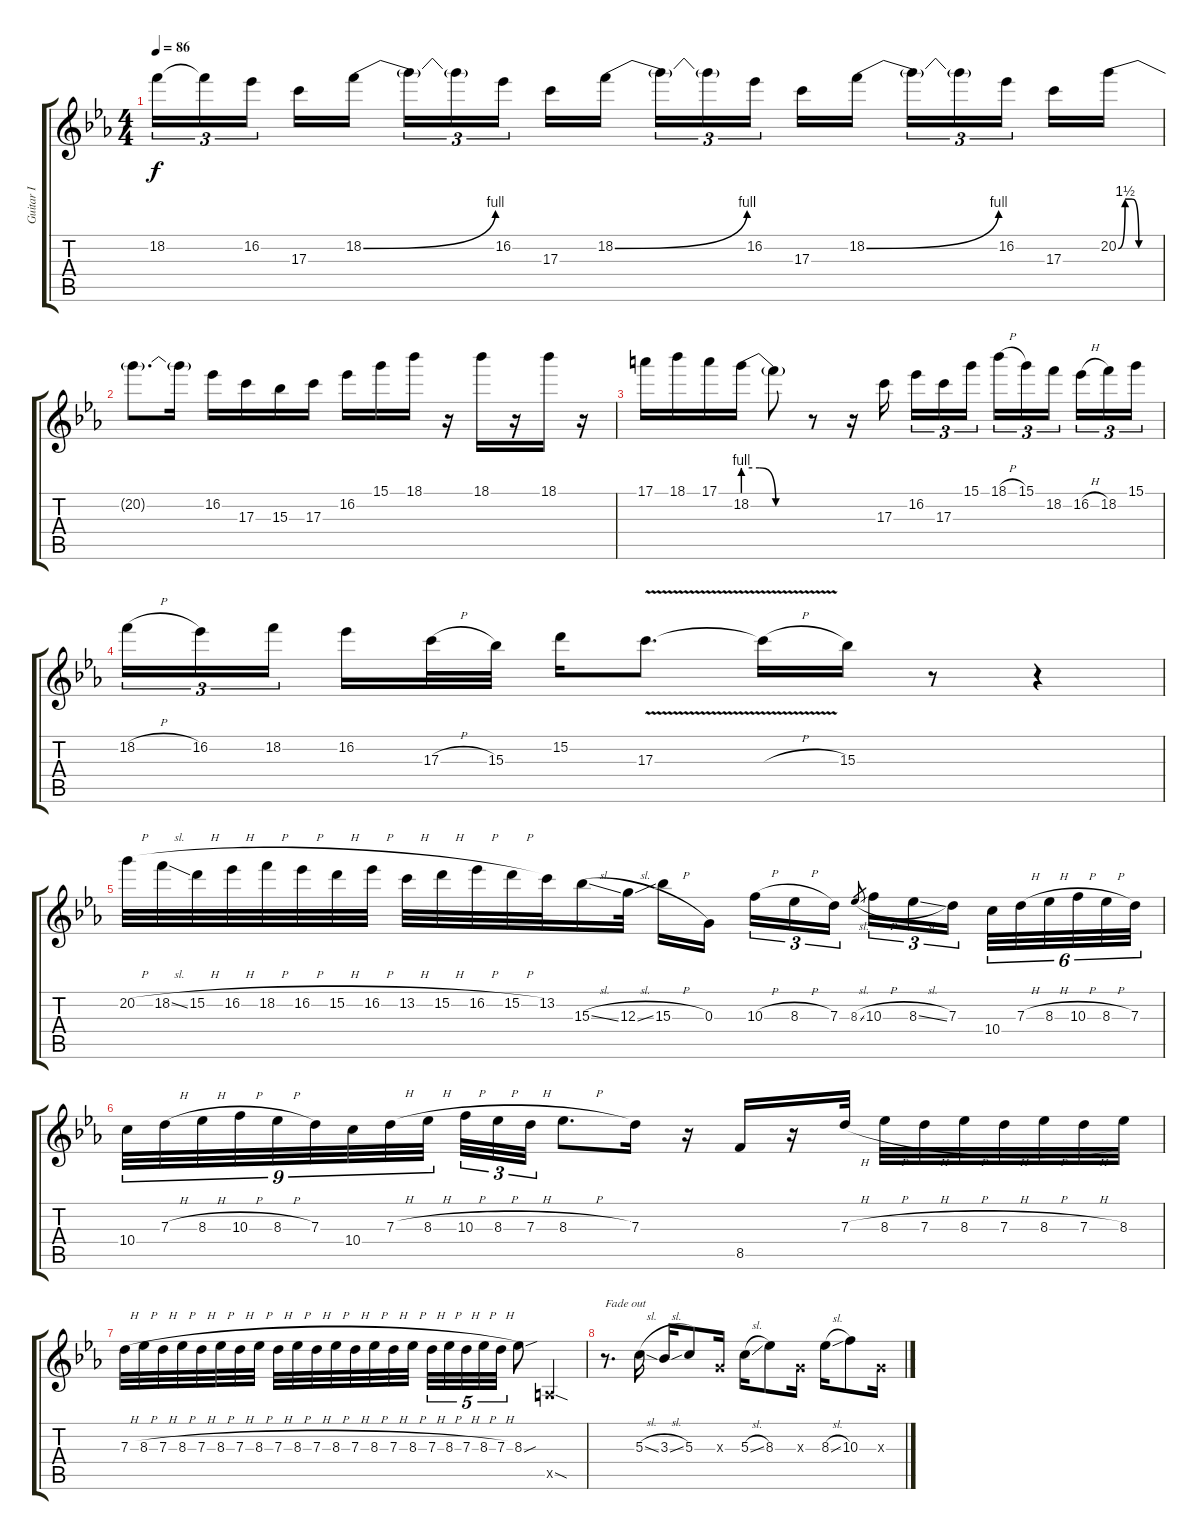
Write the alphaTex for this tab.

\track ("Guitar I" "Guitar I") {instrument distortionguitar}
\staff {score tabs}
\tuning (E4 B3 G3 D3 A2 E2) {hide}
\ts (4 4)
\tempo 86
\clef g2
\ks eb
18.2{t}.16{tu (3 2) dy f} 18.2{t}.16{tu (3 2)} 16.2.16{tu (3 2)} 17.3.16 18.2{be (bend 0 0 60 4)}.16 18.2{t}.16{tu (3 2)} 18.2{t}.16{tu (3 2)} 16.2.16{tu (3 2)} 17.3.16 18.2{be (bend 0 0 60 4)}.16 18.2{t}.16{tu (3 2)} 18.2{t}.16{tu (3 2)} 16.2.16{tu (3 2)} 17.3.16 18.2{be (bend 0 0 60 4)}.16 18.2{t}.16{tu (3 2)} 18.2{t}.16{tu (3 2)} 16.2.16{tu (3 2)} 17.3.16 20.2{be (custom 0 0 10 6 20 6 30 0 60 0)}.16 |
20.2{t}.8{d} 20.2{t}.16 16.2.16 17.3.16 15.3.16 17.3.16 16.2.16 15.1.16 18.1.16 r.16 18.1.16 r.16 18.1.16 r.16 |
17.1.16 18.1.16 17.1.16 18.2{be (custom 0 4 15 4 30 0 60 0)}.16 18.2{t}.8 r.8 r.16 17.3.16 16.2.16{tu (3 2)} 17.3.16{tu (3 2)} 15.1.16{tu (3 2)} 18.1{h}.16{tu (3 2)} 15.1.16{tu (3 2)} 18.2.16{tu (3 2)} 16.2{h}.16{tu (3 2)} 18.2.16{tu (3 2)} 15.1.16{tu (3 2)} |
18.2{h}.16{tu (3 2)} 16.2.16{tu (3 2)} 18.2.16{tu (3 2)} 16.2.16 17.3{h}.32 15.3.32 15.2.16 17.3{v}.8{d} 17.3{h t}.16 15.3.16 r.8 r.4 |
20.2{h}.32 18.2{sl}.32 15.2{h}.32 16.2{h}.32 18.2{h}.32 16.2{h}.32 15.2{h}.32 16.2{h}.32 13.2{h}.32 15.2{h}.32 16.2{h}.32 15.2{h}.32 13.2.32 15.3{sl}.16 12.3{sl}.32 15.3{h}.16 0.3.16 10.3{h}.16{tu (3 2)} 8.3{h}.16{tu (3 2)} 7.3.16{tu (3 2)} 8.3{sl}.8{gr} 10.3{h}.16{tu (3 2)} 8.3{sl}.16{tu (3 2)} 7.3.16{tu (3 2)} 10.4.32{tu (6 4)} 7.3{h}.32{tu (6 4)} 8.3{h}.32{tu (6 4)} 10.3{h}.32{tu (6 4)} 8.3{h}.32{tu (6 4)} 7.3.32{tu (6 4)} |
10.4.32{tu (9 8)} 7.3{h}.32{tu (9 8)} 8.3{h}.32{tu (9 8)} 10.3{h}.32{tu (9 8)} 8.3{h}.32{tu (9 8)} 7.3.32{tu (9 8)} 10.4.32{tu (9 8)} 7.3{h}.32{tu (9 8)} 8.3{h}.32{tu (9 8)} 10.3{h}.32{tu (3 2)} 8.3{h}.32{tu (3 2)} 7.3{h}.32{tu (3 2)} 8.3{h}.8{d} 7.3.16 r.16 8.5.16 r.16 7.3{h}.32 8.3{h}.32 7.3{h}.32 8.3{h}.32 7.3{h}.32 8.3{h}.32 7.3{h}.32 8.3.32 |
7.3{h}.32 8.3{h}.32 7.3{h}.32 8.3{h}.32 7.3{h}.32 8.3{h}.32 7.3{h}.32 8.3{h}.32 7.3{h}.32 8.3{h}.32 7.3{h}.32 8.3{h}.32 7.3{h}.32 8.3{h}.32 7.3{h}.32 8.3{h}.32 7.3{h}.32{tu (5 4)} 8.3{h}.32{tu (5 4)} 7.3{h}.32{tu (5 4)} 8.3{h}.32{tu (5 4)} 7.3{h}.32{tu (5 4)} 8.3{sou}.8 0.5{sod x}.4 |
r.8{d txt "Fade out"} 5.3{sl}.16 3.3{sl}.16 5.3.8 0.3{x}.16 5.3{sl}.16 8.3.8 0.3{x}.16 8.3{sl}.16 10.3.8 0.3{x}.16
